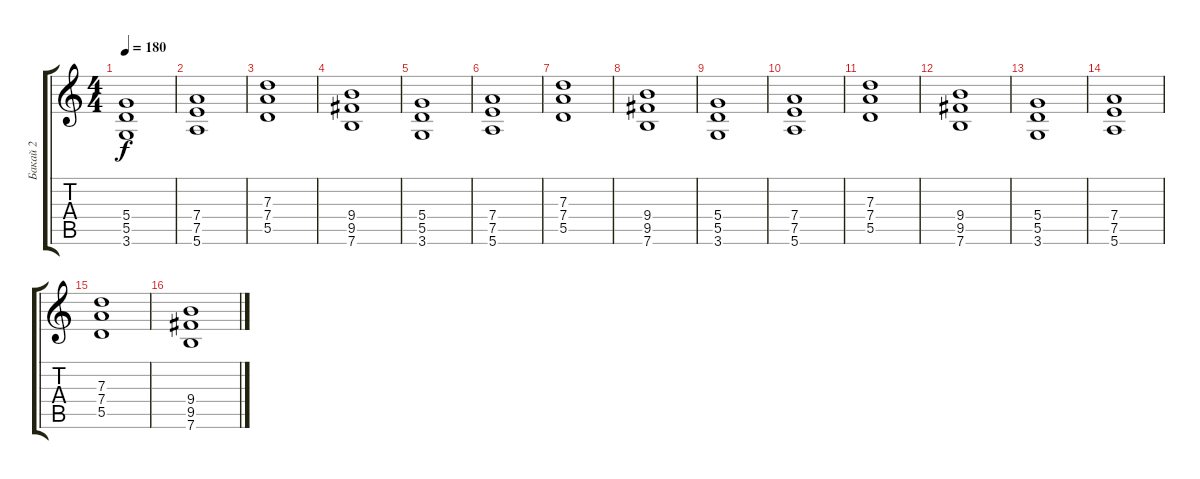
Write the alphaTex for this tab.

\track ("Бакай 2" "Бакай 2") {instrument distortionguitar}
\staff {score tabs}
\tuning (E4 B3 G3 D3 A2 E2) {hide}
\ts (4 4)
\tempo 180
\clef g2
\ks c
(5.4 5.5 3.6).1{dy f} |
(7.4 7.5 5.6).1 |
(7.3 7.4 5.5).1 |
(9.4 9.5 7.6).1 |
(5.4 5.5 3.6).1 |
(7.4 7.5 5.6).1 |
(7.3 7.4 5.5).1 |
(9.4 9.5 7.6).1 |
(5.4 5.5 3.6).1 |
(7.4 7.5 5.6).1 |
(7.3 7.4 5.5).1 |
(9.4 9.5 7.6).1 |
(5.4 5.5 3.6).1 |
(7.4 7.5 5.6).1 |
(7.3 7.4 5.5).1 |
(9.4 9.5 7.6).1
